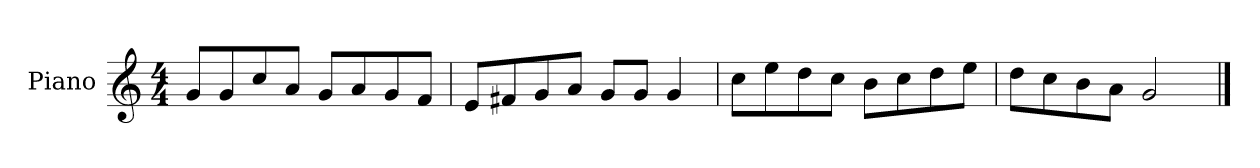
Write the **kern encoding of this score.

**kern
*part1
*staff1
*I"Piano
*I'P-no
*clefG2
*k[]
*M4/4
*MM90
=1
8g/L
8g/
8cc/
8a/J
8g/L
8a/
8g/
8f/J
=2
8e/L
8f#X/
8g/
8a/J
8g/L
8g/J
4g/
=3
8cc\L
8ee\
8dd\
8cc\J
8b\L
8cc\
8dd\
8ee\J
=4
8dd\L
8cc\
8b\
8a\J
2g/
==
*-
